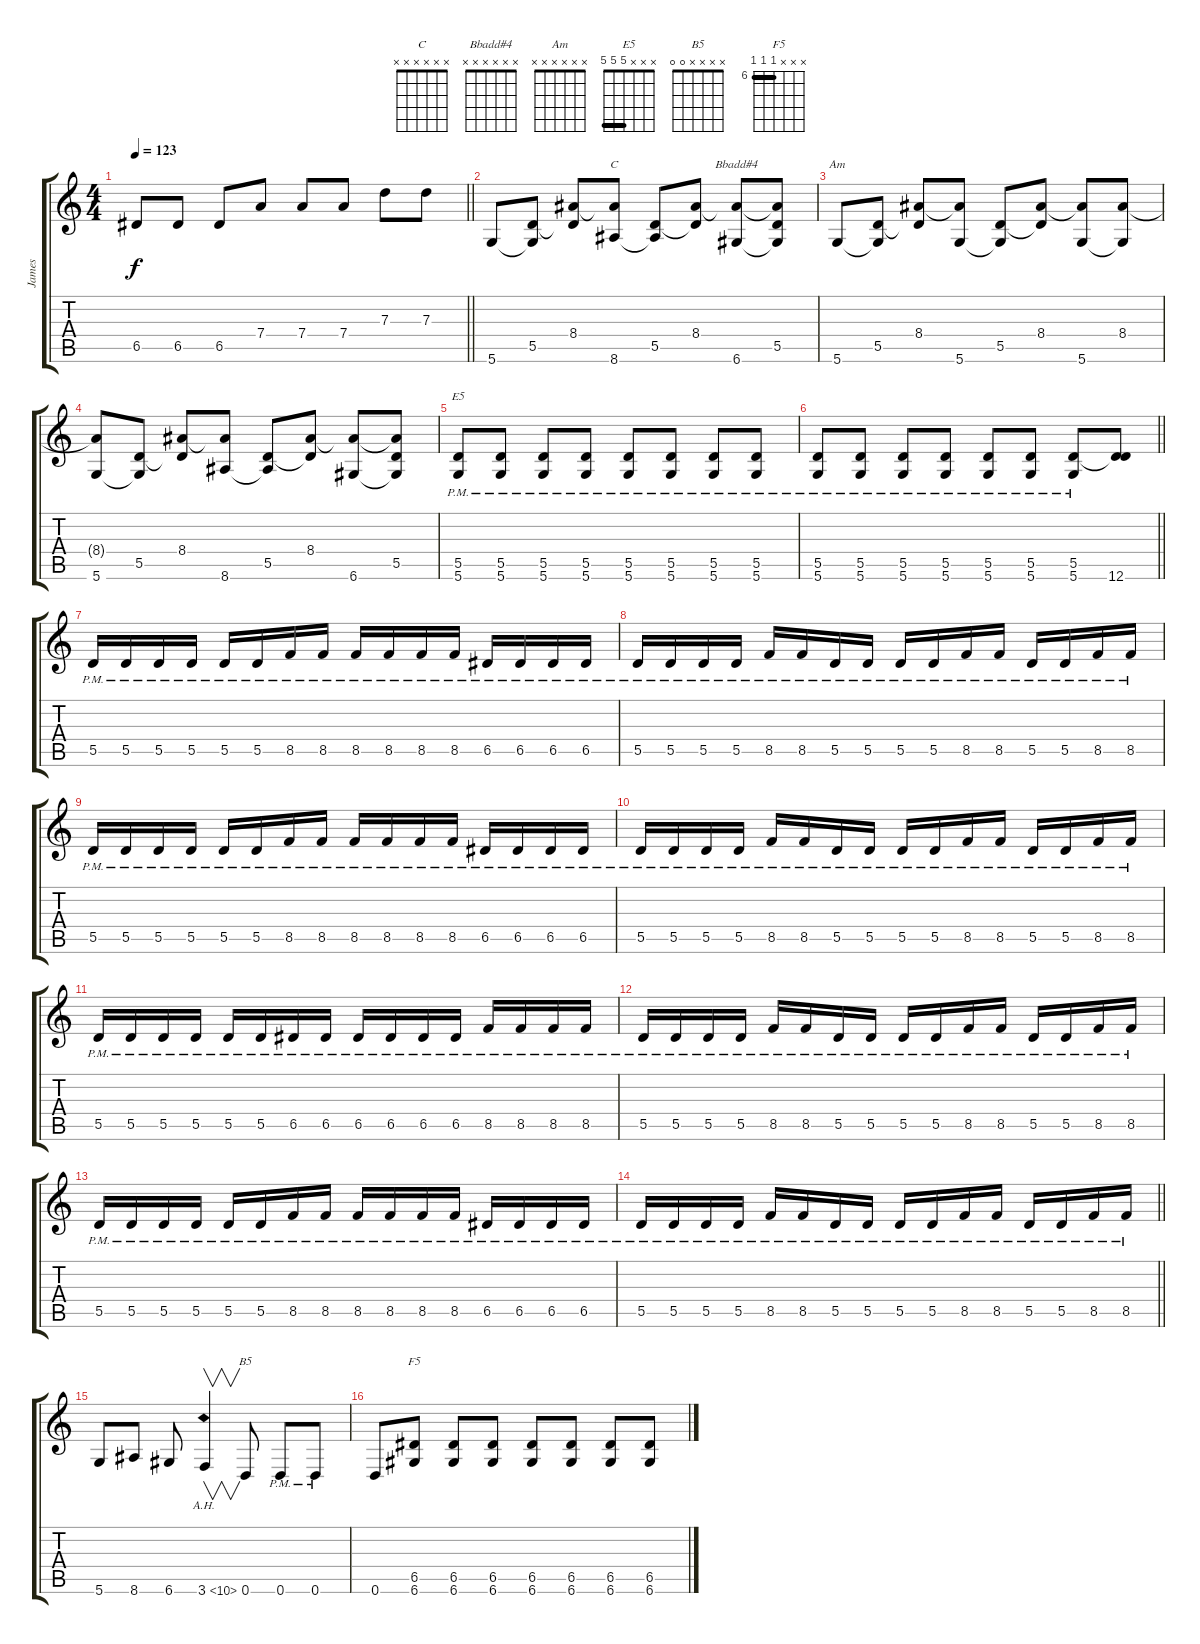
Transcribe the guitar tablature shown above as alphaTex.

\track ("James" "James") {instrument distortionguitar}
\staff {score tabs}
\tuning (E4 A3 G3 D3 A2 D2) {hide}
\chord ("C" x x x x x x)
\chord ("Bbadd#4" x x x x x x)
\chord ("Am" x x x x x x)
\chord ("E5" x x x 5 5 5) {barre 5}
\chord ("B5" x x x x 0 0)
\chord ("F5" x x x 6 6 6) {firstfret 6 barre 6}
\ts (4 4)
\tempo 123
\clef g2
\barLineRight lightlight
\ks c
6.5.8{dy f} 6.5.8 6.5.8 7.4.8 7.4.8 7.4.8 7.3.8 7.3.8 |
5.6.8 (5.5 5.6{t}).8 (8.4 5.5{t}).8 (8.4{t} 8.6).8{ch "C"} (5.5 8.6{t}).8 (8.4 5.5{t}).8 (8.4{t} 6.6).8{ch "Bbadd#4"} (8.4{t} 5.5 6.6{t}).8 |
5.6.8{ch "Am"} (5.5 5.6{t}).8 (8.4 5.5{t}).8 (8.4{t} 5.6).8 (5.5 5.6{t}).8 (8.4 5.5{t}).8 (8.4{t} 5.6).8 (8.4 5.6{t}).8 |
(8.4{t} 5.6).8 (5.5 5.6{t}).8 (8.4 5.5{t}).8 (8.4{t} 8.6).8 (5.5 8.6{t}).8 (8.4 5.5{t}).8 (8.4{t} 6.6).8 (8.4{t} 5.5 6.6{t}).8 |
(5.5{pm} 5.6{pm}).8{ch "E5"} (5.5{pm} 5.6{pm}).8 (5.5{pm} 5.6{pm}).8 (5.5{pm} 5.6{pm}).8 (5.5{pm} 5.6{pm}).8 (5.5{pm} 5.6{pm}).8 (5.5{pm} 5.6{pm}).8 (5.5{pm} 5.6{pm}).8 |
\barLineRight lightlight
(5.5{pm} 5.6{pm}).8 (5.5{pm} 5.6{pm}).8 (5.5{pm} 5.6{pm}).8 (5.5{pm} 5.6{pm}).8 (5.5{pm} 5.6{pm}).8 (5.5{pm} 5.6{pm}).8 (5.5 5.6{pm}).8 (5.5{t} 12.6).8 |
5.5{pm}.16 5.5{pm}.16 5.5{pm}.16 5.5{pm}.16 5.5{pm}.16 5.5{pm}.16 8.5{pm}.16 8.5{pm}.16 8.5{pm}.16 8.5{pm}.16 8.5{pm}.16 8.5{pm}.16 6.5{pm}.16 6.5{pm}.16 6.5{pm}.16 6.5{pm}.16 |
5.5{pm}.16 5.5{pm}.16 5.5{pm}.16 5.5{pm}.16 8.5{pm}.16 8.5{pm}.16 5.5{pm}.16 5.5{pm}.16 5.5{pm}.16 5.5{pm}.16 8.5{pm}.16 8.5{pm}.16 5.5{pm}.16 5.5{pm}.16 8.5{pm}.16 8.5{pm}.16 |
5.5{pm}.16 5.5{pm}.16 5.5{pm}.16 5.5{pm}.16 5.5{pm}.16 5.5{pm}.16 8.5{pm}.16 8.5{pm}.16 8.5{pm}.16 8.5{pm}.16 8.5{pm}.16 8.5{pm}.16 6.5{pm}.16 6.5{pm}.16 6.5{pm}.16 6.5{pm}.16 |
5.5{pm}.16 5.5{pm}.16 5.5{pm}.16 5.5{pm}.16 8.5{pm}.16 8.5{pm}.16 5.5{pm}.16 5.5{pm}.16 5.5{pm}.16 5.5{pm}.16 8.5{pm}.16 8.5{pm}.16 5.5{pm}.16 5.5{pm}.16 8.5{pm}.16 8.5{pm}.16 |
5.5{pm}.16 5.5{pm}.16 5.5{pm}.16 5.5{pm}.16 5.5{pm}.16 5.5{pm}.16 6.5{pm}.16 6.5{pm}.16 6.5{pm}.16 6.5{pm}.16 6.5{pm}.16 6.5{pm}.16 8.5{pm}.16 8.5{pm}.16 8.5{pm}.16 8.5{pm}.16 |
5.5{pm}.16 5.5{pm}.16 5.5{pm}.16 5.5{pm}.16 8.5{pm}.16 8.5{pm}.16 5.5{pm}.16 5.5{pm}.16 5.5{pm}.16 5.5{pm}.16 8.5{pm}.16 8.5{pm}.16 5.5{pm}.16 5.5{pm}.16 8.5{pm}.16 8.5{pm}.16 |
5.5{pm}.16 5.5{pm}.16 5.5{pm}.16 5.5{pm}.16 5.5{pm}.16 5.5{pm}.16 8.5{pm}.16 8.5{pm}.16 8.5{pm}.16 8.5{pm}.16 8.5{pm}.16 8.5{pm}.16 6.5{pm}.16 6.5{pm}.16 6.5{pm}.16 6.5{pm}.16 |
\barLineRight lightlight
5.5{pm}.16 5.5{pm}.16 5.5{pm}.16 5.5{pm}.16 8.5{pm}.16 8.5{pm}.16 5.5{pm}.16 5.5{pm}.16 5.5{pm}.16 5.5{pm}.16 8.5{pm}.16 8.5{pm}.16 5.5{pm}.16 5.5{pm}.16 8.5{pm}.16 8.5{pm}.16 |
5.6.8 8.6.8 6.6.8 3.6{ah 7}.4{v} 0.6.8{ch "B5"} 0.6{pm}.8 0.6{pm}.8 |
0.6.8 (6.5 6.6).8{ch "F5"} (6.5 6.6).8 (6.5 6.6).8 (6.5 6.6).8 (6.5 6.6).8 (6.5 6.6).8 (6.5 6.6).8
